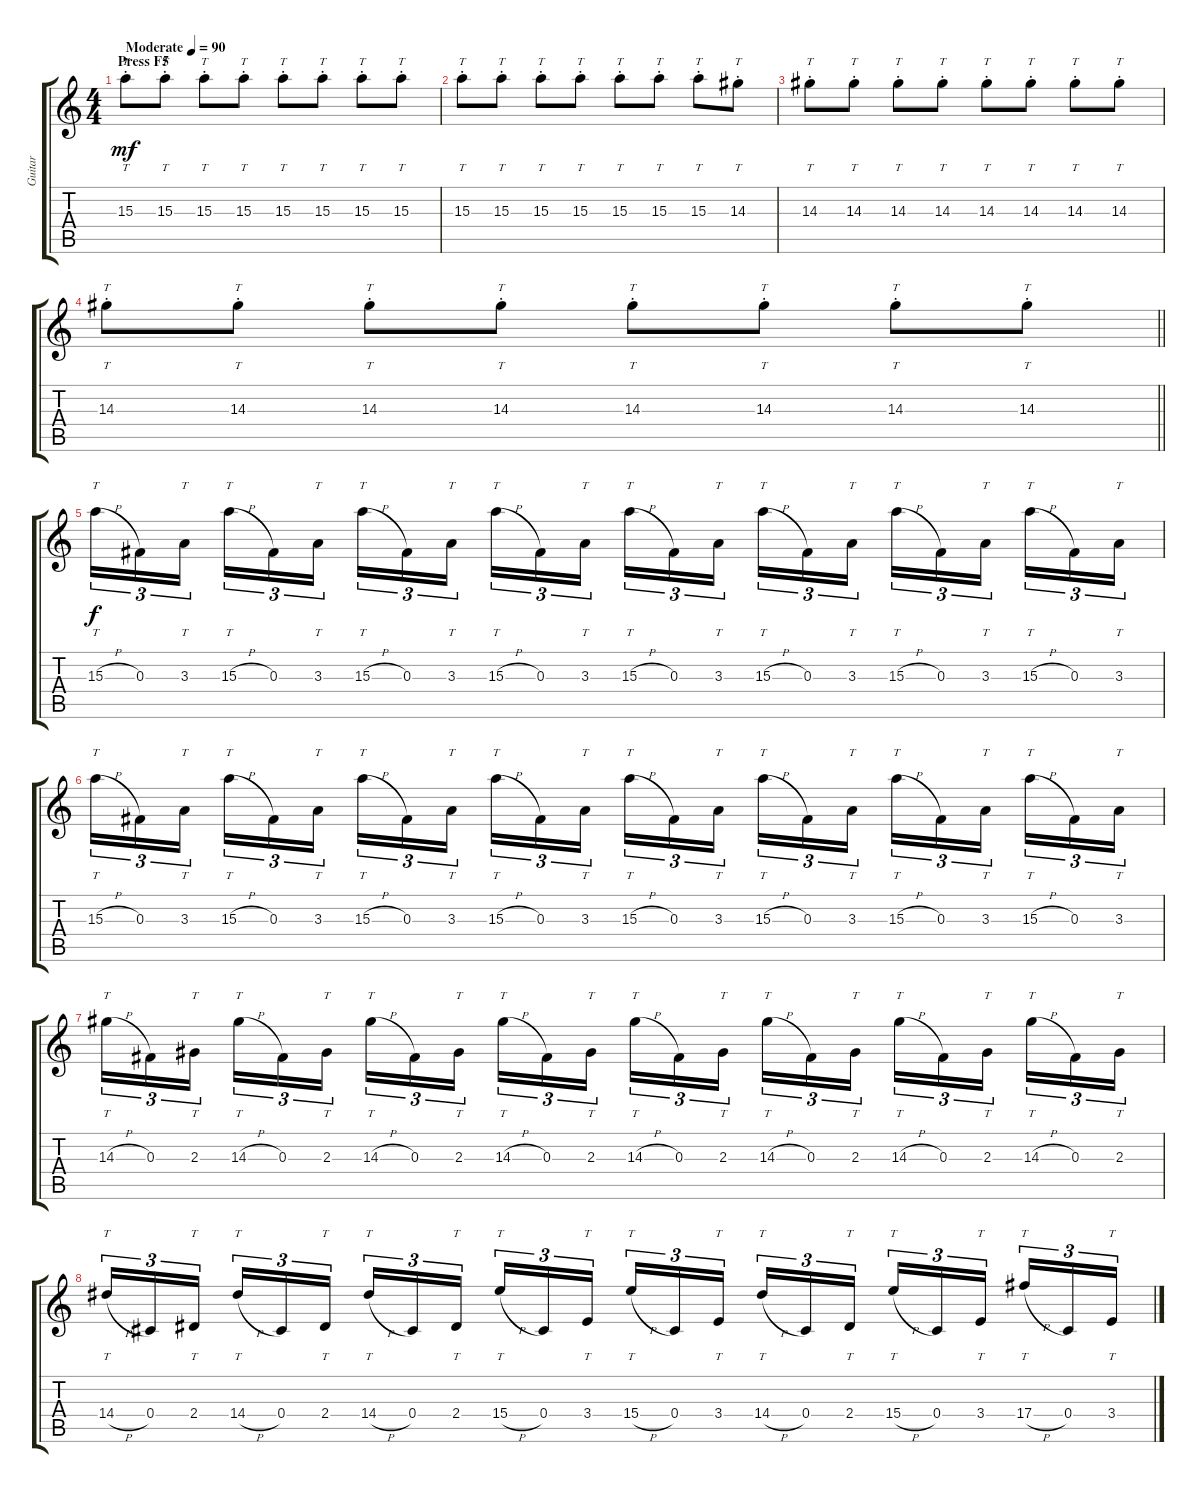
\track ("Guitar" "Guitar") {instrument electricguitarclean}
\staff {score tabs}
\tuning (Eb4 Bb3 Gb3 Db3 Ab2 Eb2) {hide}
\ts (4 4)
\section ("" "Press F5")
\tempo (90 "Moderate")
\clef g2
\ks c
15.3{st}.8{tt dy mf volume 10 instrument electricguitarclean} 15.3{st}.8{tt} 15.3{st}.8{tt} 15.3{st}.8{tt} 15.3{st}.8{tt} 15.3{st}.8{tt} 15.3{st}.8{tt} 15.3{st}.8{tt} |
15.3{st}.8{tt} 15.3{st}.8{tt} 15.3{st}.8{tt} 15.3{st}.8{tt} 15.3{st}.8{tt} 15.3{st}.8{tt} 15.3{st}.8{tt} 14.3{st}.8{tt} |
14.3{st}.8{tt} 14.3{st}.8{tt} 14.3{st}.8{tt} 14.3{st}.8{tt} 14.3{st}.8{tt} 14.3{st}.8{tt} 14.3{st}.8{tt} 14.3{st}.8{tt} |
\barLineRight lightlight
14.3{st}.8{tt} 14.3{st}.8{tt} 14.3{st}.8{tt} 14.3{st}.8{tt} 14.3{st}.8{tt} 14.3{st}.8{tt} 14.3{st}.8{tt} 14.3{st}.8{tt} |
\section ("" "")
15.3{h}.16{tt tu (3 2) dy f instrument overdrivenguitar} 0.3.16{tu (3 2)} 3.3.16{tt tu (3 2) beam splitsecondary} 15.3{h}.16{tt tu (3 2)} 0.3.16{tu (3 2)} 3.3.16{tt tu (3 2)} 15.3{h}.16{tt tu (3 2)} 0.3.16{tu (3 2)} 3.3.16{tt tu (3 2) beam splitsecondary} 15.3{h}.16{tt tu (3 2)} 0.3.16{tu (3 2)} 3.3.16{tt tu (3 2)} 15.3{h}.16{tt tu (3 2)} 0.3.16{tu (3 2)} 3.3.16{tt tu (3 2) beam splitsecondary} 15.3{h}.16{tt tu (3 2)} 0.3.16{tu (3 2)} 3.3.16{tt tu (3 2)} 15.3{h}.16{tt tu (3 2)} 0.3.16{tu (3 2)} 3.3.16{tt tu (3 2) beam splitsecondary} 15.3{h}.16{tt tu (3 2)} 0.3.16{tu (3 2)} 3.3.16{tt tu (3 2)} |
15.3{h}.16{tt tu (3 2)} 0.3.16{tu (3 2)} 3.3.16{tt tu (3 2) beam splitsecondary} 15.3{h}.16{tt tu (3 2)} 0.3.16{tu (3 2)} 3.3.16{tt tu (3 2)} 15.3{h}.16{tt tu (3 2)} 0.3.16{tu (3 2)} 3.3.16{tt tu (3 2) beam splitsecondary} 15.3{h}.16{tt tu (3 2)} 0.3.16{tu (3 2)} 3.3.16{tt tu (3 2)} 15.3{h}.16{tt tu (3 2)} 0.3.16{tu (3 2)} 3.3.16{tt tu (3 2) beam splitsecondary} 15.3{h}.16{tt tu (3 2)} 0.3.16{tu (3 2)} 3.3.16{tt tu (3 2)} 15.3{h}.16{tt tu (3 2)} 0.3.16{tu (3 2)} 3.3.16{tt tu (3 2) beam splitsecondary} 15.3{h}.16{tt tu (3 2)} 0.3.16{tu (3 2)} 3.3.16{tt tu (3 2)} |
14.3{h}.16{tt tu (3 2)} 0.3.16{tu (3 2)} 2.3.16{tt tu (3 2) beam splitsecondary} 14.3{h}.16{tt tu (3 2)} 0.3.16{tu (3 2)} 2.3.16{tt tu (3 2)} 14.3{h}.16{tt tu (3 2)} 0.3.16{tu (3 2)} 2.3.16{tt tu (3 2) beam splitsecondary} 14.3{h}.16{tt tu (3 2)} 0.3.16{tu (3 2)} 2.3.16{tt tu (3 2)} 14.3{h}.16{tt tu (3 2)} 0.3.16{tu (3 2)} 2.3.16{tt tu (3 2) beam splitsecondary} 14.3{h}.16{tt tu (3 2)} 0.3.16{tu (3 2)} 2.3.16{tt tu (3 2)} 14.3{h}.16{tt tu (3 2)} 0.3.16{tu (3 2)} 2.3.16{tt tu (3 2) beam splitsecondary} 14.3{h}.16{tt tu (3 2)} 0.3.16{tu (3 2)} 2.3.16{tt tu (3 2)} |
14.4{h}.16{tt tu (3 2)} 0.4.16{tu (3 2)} 2.4.16{tt tu (3 2) beam splitsecondary} 14.4{h}.16{tt tu (3 2)} 0.4.16{tu (3 2)} 2.4.16{tt tu (3 2)} 14.4{h}.16{tt tu (3 2)} 0.4.16{tu (3 2)} 2.4.16{tt tu (3 2) beam splitsecondary} 15.4{h}.16{tt tu (3 2)} 0.4.16{tu (3 2)} 3.4.16{tt tu (3 2)} 15.4{h}.16{tt tu (3 2)} 0.4.16{tu (3 2)} 3.4.16{tt tu (3 2) beam splitsecondary} 14.4{h}.16{tt tu (3 2)} 0.4.16{tu (3 2)} 2.4.16{tt tu (3 2)} 15.4{h}.16{tt tu (3 2)} 0.4.16{tu (3 2)} 3.4.16{tt tu (3 2) beam splitsecondary} 17.4{h}.16{tt tu (3 2)} 0.4.16{tu (3 2)} 3.4.16{tt tu (3 2)}
